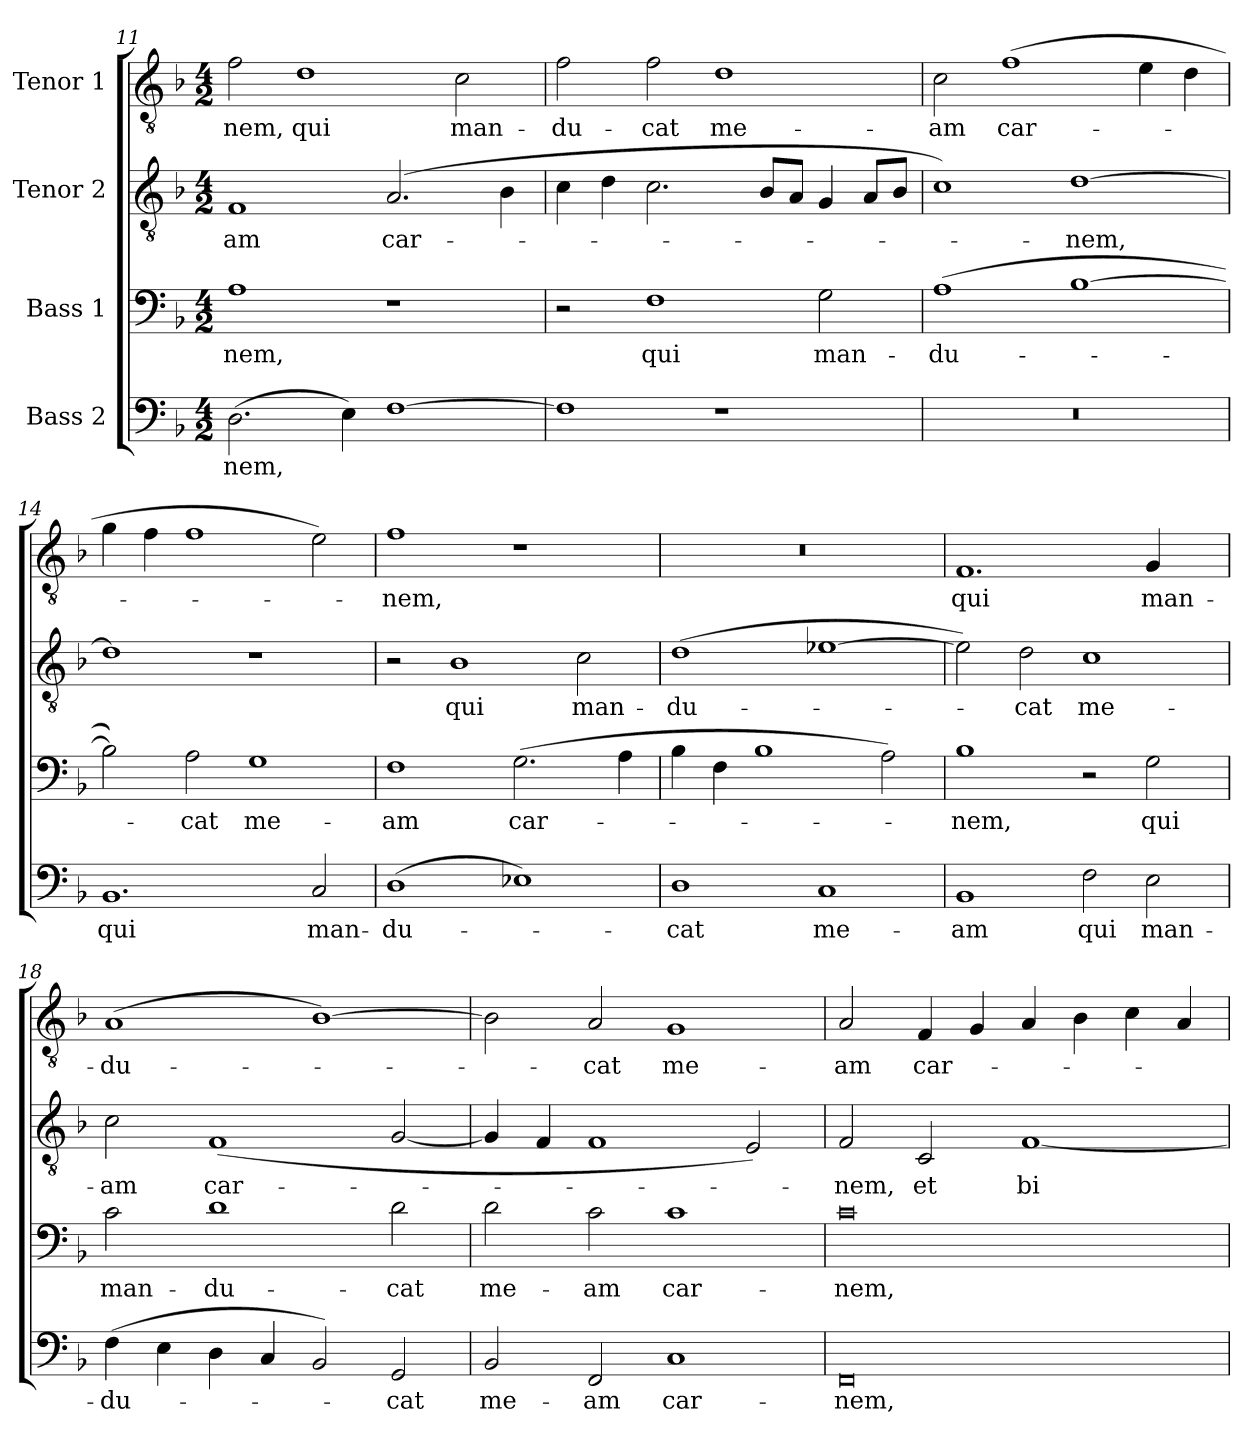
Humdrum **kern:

**kern	**text	**kern	**text	**kern	**text	**kern	**text
*part4	*part4	*part3	*part3	*part2	*part2	*part1	*part1
*staff4	*staff4	*staff3	*staff3	*staff2	*staff2	*staff1	*staff1
*I"Bass 2	*	*I"Bass 1	*	*I"Tenor 2	*	*I"Tenor 1	*
*clefF4	*	*clefF4	*	*clefGv2	*	*clefGv2	*
*k[b-]	*	*k[b-]	*	*k[b-]	*	*k[b-]	*
*F:	*	*F:	*	*F:	*	*F:	*
*M4/2	*	*M4/2	*	*M4/2	*	*M4/2	*
=11	=11	=11	=11	=11	=11	=11	=11
(2.D\	-nem,	1A	-nem,	1F	-am	2f\	-nem,
.	.	.	.	.	.	1d	qui
4E\)	.	.	.	.	.	.	.
[1F	.	1r	.	(2.A/	car-	.	.
.	.	.	.	.	.	2c\	man-
.	.	.	.	4B-\	.	.	.
=12	=12	=12	=12	=12	=12	=12	=12
1F]	.	2r	.	4c\	.	2f\	-du-
.	.	.	.	4d\	.	.	.
.	.	1F	qui	2.c\	.	2f\	-cat
1r	.	.	.	.	.	1d	me-
.	.	.	.	8B-/L	.	.	.
.	.	.	.	8A/J	.	.	.
.	.	2G\	man-	4G/	.	.	.
.	.	.	.	8A/L	.	.	.
.	.	.	.	8B-/J	.	.	.
!!LO:PB:g=z
=13	=13	=13	=13	=13	=13	=13	=13
0r	.	(1A	-du-	1c)	.	2c\	-am
.	.	.	.	.	.	(1f	car-
.	.	[1B-	.	[1d	-nem,	.	.
.	.	.	.	.	.	4e\	.
.	.	.	.	.	.	4d\	.
=14	=14	=14	=14	=14	=14	=14	=14
1.BB-	qui	2B-\])	.	1d]	.	4g\	.
.	.	.	.	.	.	4f\	.
.	.	2A\	-cat	.	.	1f	.
.	.	1G	me-	1r	.	.	.
2C/	man-	.	.	.	.	2e\)	.
=15	=15	=15	=15	=15	=15	=15	=15
(1D	-du-	1F	-am	2r	.	1f	-nem,
.	.	.	.	1B-	qui	.	.
1E-X)	.	(2.G\	car-	.	.	1r	.
.	.	.	.	2c\	man-	.	.
.	.	4A\	.	.	.	.	.
=16	=16	=16	=16	=16	=16	=16	=16
1D	-cat	4B-\	.	(1d	-du-	0r	.
.	.	4F\	.	.	.	.	.
.	.	1B-	.	.	.	.	.
1C	me-	.	.	[1e-X	.	.	.
.	.	2A\)	.	.	.	.	.
=17	=17	=17	=17	=17	=17	=17	=17
1BB-	-am	1B-	-nem,	2e-\])	.	1.F	qui
.	.	.	.	2d\	-cat	.	.
2F\	qui	2r	.	1c	me-	.	.
2E\	man-	2G\	qui	.	.	4G/	man-
.	.	.	.	.	.	4ryy	.
=18	=18	=18	=18	=18	=18	=18	=18
(4F\	-du-	2c\	man-	2c\	-am	(1A	-du-
4E\	.	.	.	.	.	.	.
4D\	.	1d	-du-	(1F	car-	.	.
4C/	.	.	.	.	.	.	.
2BB-/)	.	.	.	.	.	[1B-)	.
2GG/	-cat	2d\	-cat	[2G/	.	.	.
!!LO:LB:g=z
=19	=19	=19	=19	=19	=19	=19	=19
2BB-/	me-	2d\	me-	4G/]	.	2B-\]	.
.	.	.	.	4F/	.	.	.
2FF/	-am	2c\	-am	1F	.	2A/	-cat
1C	car-	1c	car-	.	.	1G	me-
.	.	.	.	2E/)	.	.	.
=20	=20	=20	=20	=20	=20	=20	=20
0FF	-nem,	0c	-nem,	2F/	-nem,	2A/	-am
.	.	.	.	2C/	et	4F/	car-
.	.	.	.	.	.	4G/	.
.	.	.	.	[1F	bi-	4A/	.
.	.	.	.	.	.	4B-\	.
.	.	.	.	.	.	4c\	.
.	.	.	.	.	.	4A/	.
=	=	=	=	=	=	=	=
*-	*-	*-	*-	*-	*-	*-	*-
